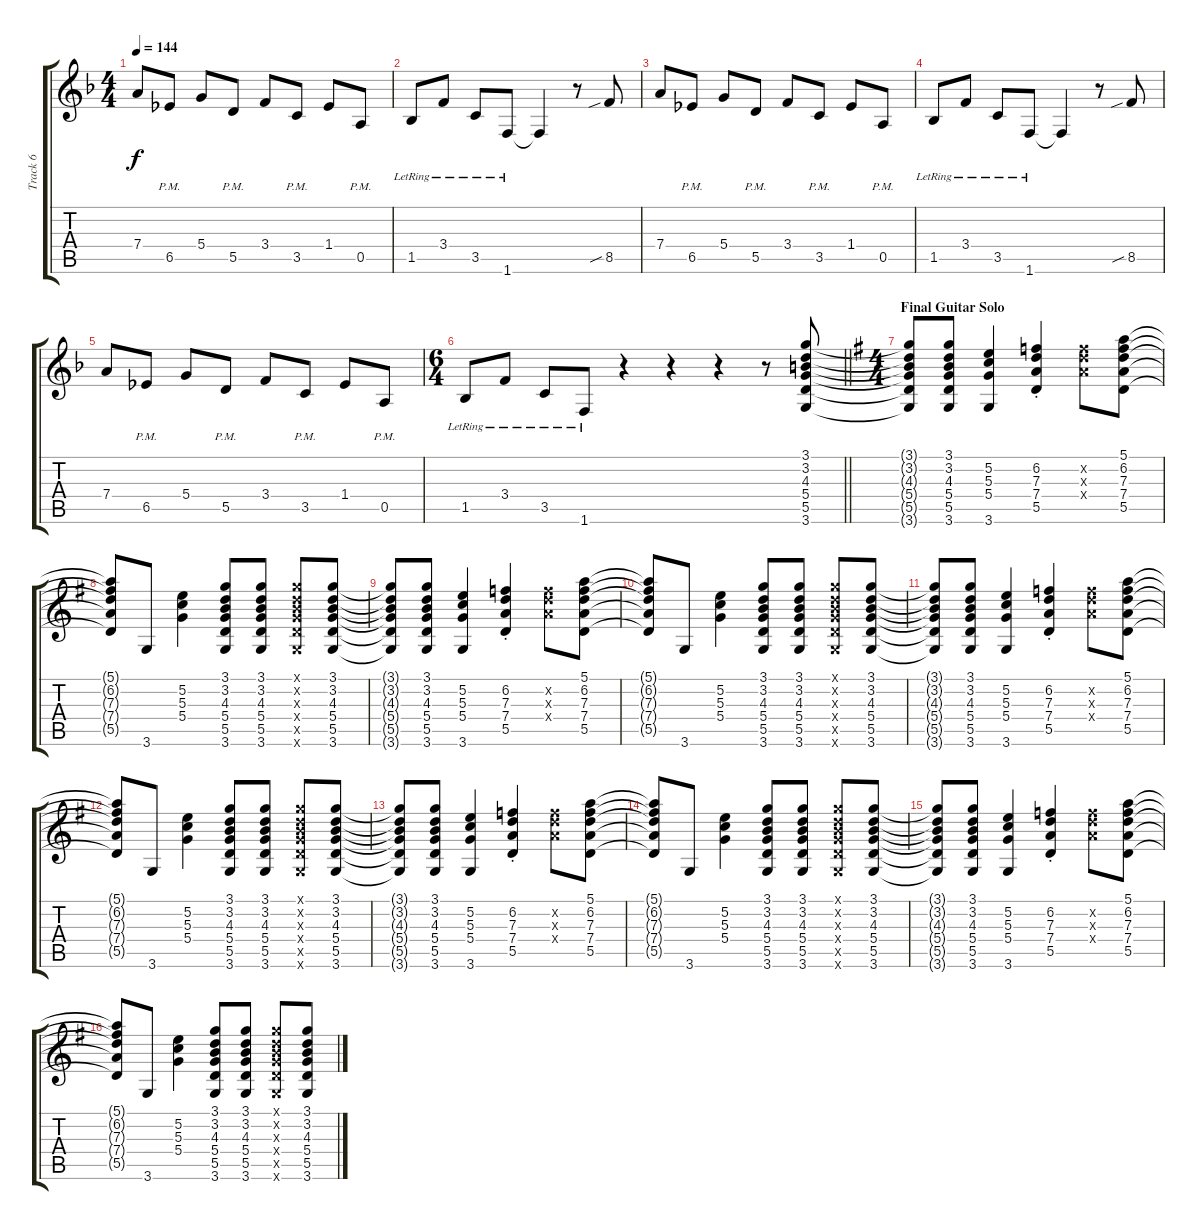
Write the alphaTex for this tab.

\track ("Track 6" "Track 6") {instrument electricguitarjazz}
\staff {score tabs}
\tuning (E4 B3 G3 D3 A2 E2) {hide}
\ts (4 4)
\tempo 144
\clef g2
\ks f
7.4.8{dy f} 6.5{pm}.8 5.4.8 5.5{pm}.8 3.4.8 3.5{pm}.8 1.4.8 0.5{pm}.8 |
1.5{lr}.8 3.4{lr}.8 3.5{lr}.8 1.6{lr}.8 1.6{t}.4 r.8 8.5{sib}.8 |
7.4.8 6.5{pm}.8 5.4.8 5.5{pm}.8 3.4.8 3.5{pm}.8 1.4.8 0.5{pm}.8 |
1.5{lr}.8 3.4{lr}.8 3.5{lr}.8 1.6{lr}.8 1.6{t}.4 r.8 8.5{sib}.8 |
7.4.8 6.5{pm}.8 5.4.8 5.5{pm}.8 3.4.8 3.5{pm}.8 1.4.8 0.5{pm}.8 |
\ts (6 4)
\barLineRight lightlight
1.5{lr}.8 3.4{lr}.8 3.5{lr}.8 1.6{lr}.8 r.4 r.4 r.4 r.8 (3.1 3.2 4.3 5.4 5.5 3.6).8 |
\ts (4 4)
\section ("" "Final Guitar Solo")
\ks g
(3.1{t} 3.2{t} 4.3{t} 5.4{t} 5.5{t} 3.6{t}).8 (3.1 3.2 4.3 5.4 5.5 3.6).8 (5.2 5.3 5.4 3.6).4 (6.2{st} 7.3{st} 7.4{st} 5.5{st}).4 (6.2{x} 7.3{x} 7.4{x}).8 (5.1 6.2 7.3 7.4 5.5).8 |
(5.1{t} 6.2{t} 7.3{t} 7.4{t} 5.5{t}).8 3.6.8 (5.2 5.3 5.4).4 (3.1 3.2 4.3 5.4 5.5 3.6).8 (3.1 3.2 4.3 5.4 5.5 3.6).8 (3.1{x} 3.2{x} 4.3{x} 5.4{x} 5.5{x} 3.6{x}).8 (3.1 3.2 4.3 5.4 5.5 3.6).8 |
(3.1{t} 3.2{t} 4.3{t} 5.4{t} 5.5{t} 3.6{t}).8 (3.1 3.2 4.3 5.4 5.5 3.6).8 (5.2 5.3 5.4 3.6).4 (6.2{st} 7.3{st} 7.4{st} 5.5{st}).4 (6.2{x} 7.3{x} 7.4{x}).8 (5.1 6.2 7.3 7.4 5.5).8 |
(5.1{t} 6.2{t} 7.3{t} 7.4{t} 5.5{t}).8 3.6.8 (5.2 5.3 5.4).4 (3.1 3.2 4.3 5.4 5.5 3.6).8 (3.1 3.2 4.3 5.4 5.5 3.6).8 (3.1{x} 3.2{x} 4.3{x} 5.4{x} 5.5{x} 3.6{x}).8 (3.1 3.2 4.3 5.4 5.5 3.6).8 |
(3.1{t} 3.2{t} 4.3{t} 5.4{t} 5.5{t} 3.6{t}).8 (3.1 3.2 4.3 5.4 5.5 3.6).8 (5.2 5.3 5.4 3.6).4 (6.2{st} 7.3{st} 7.4{st} 5.5{st}).4 (6.2{x} 7.3{x} 7.4{x}).8 (5.1 6.2 7.3 7.4 5.5).8 |
(5.1{t} 6.2{t} 7.3{t} 7.4{t} 5.5{t}).8 3.6.8 (5.2 5.3 5.4).4 (3.1 3.2 4.3 5.4 5.5 3.6).8 (3.1 3.2 4.3 5.4 5.5 3.6).8 (3.1{x} 3.2{x} 4.3{x} 5.4{x} 5.5{x} 3.6{x}).8 (3.1 3.2 4.3 5.4 5.5 3.6).8 |
(3.1{t} 3.2{t} 4.3{t} 5.4{t} 5.5{t} 3.6{t}).8 (3.1 3.2 4.3 5.4 5.5 3.6).8 (5.2 5.3 5.4 3.6).4 (6.2{st} 7.3{st} 7.4{st} 5.5{st}).4 (6.2{x} 7.3{x} 7.4{x}).8 (5.1 6.2 7.3 7.4 5.5).8 |
(5.1{t} 6.2{t} 7.3{t} 7.4{t} 5.5{t}).8 3.6.8 (5.2 5.3 5.4).4 (3.1 3.2 4.3 5.4 5.5 3.6).8 (3.1 3.2 4.3 5.4 5.5 3.6).8 (3.1{x} 3.2{x} 4.3{x} 5.4{x} 5.5{x} 3.6{x}).8 (3.1 3.2 4.3 5.4 5.5 3.6).8 |
(3.1{t} 3.2{t} 4.3{t} 5.4{t} 5.5{t} 3.6{t}).8 (3.1 3.2 4.3 5.4 5.5 3.6).8 (5.2 5.3 5.4 3.6).4 (6.2{st} 7.3{st} 7.4{st} 5.5{st}).4 (6.2{x} 7.3{x} 7.4{x}).8 (5.1 6.2 7.3 7.4 5.5).8 |
(5.1{t} 6.2{t} 7.3{t} 7.4{t} 5.5{t}).8 3.6.8 (5.2 5.3 5.4).4 (3.1 3.2 4.3 5.4 5.5 3.6).8 (3.1 3.2 4.3 5.4 5.5 3.6).8 (3.1{x} 3.2{x} 4.3{x} 5.4{x} 5.5{x} 3.6{x}).8 (3.1 3.2 4.3 5.4 5.5 3.6).8
